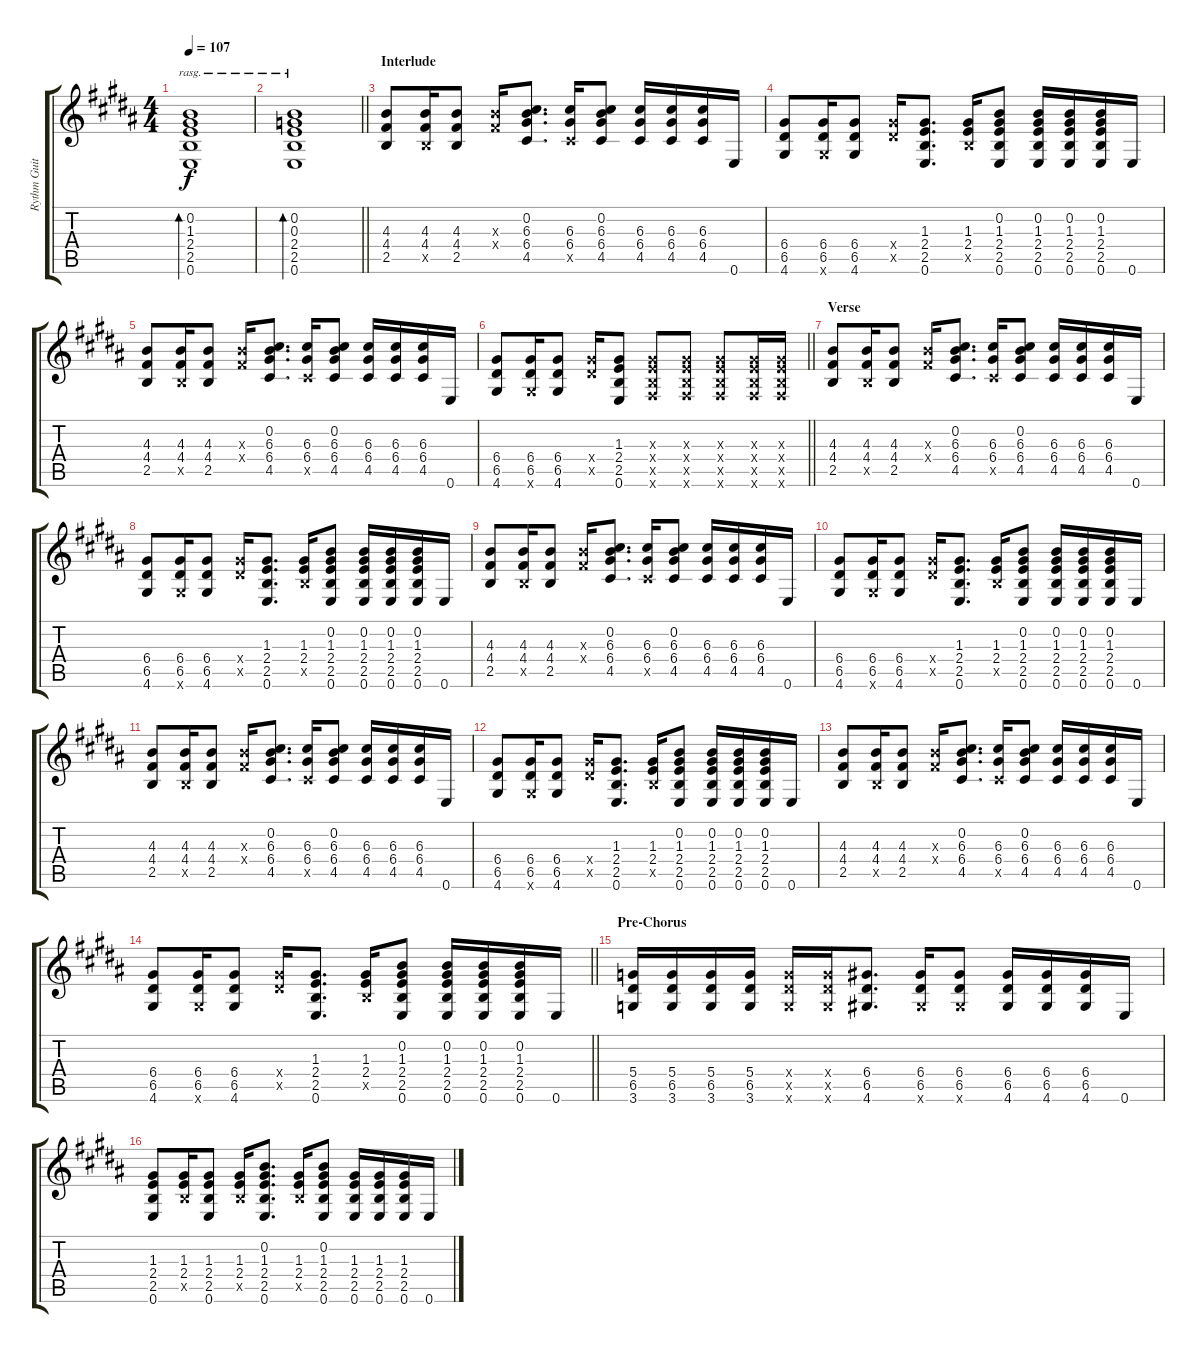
\track ("Rythm Guitar" "Rythm Guit") {instrument acousticguitarsteel}
\staff {score tabs}
\tuning (E4 B3 G3 D3 A2 E2) {hide}
\ts (4 4)
\tempo 107
\clef g2
\ks b
(0.2 1.3 2.4 2.5 0.6).1{bd 120 rasg ii dy f} |
\barLineRight lightlight
(0.2 0.3 2.4 2.5 0.6).1{bd 120 rasg ii} |
\section ("" "Interlude")
(4.3 4.4 2.5).8 (4.3 4.4 2.5{x}).16 (4.3 4.4 2.5).8 (4.3{x} 4.4{x}).16 (0.2 6.3 6.4 4.5).8{d} (6.3 6.4 4.5{x}).16 (0.2 6.3 6.4 4.5).8 (6.3 6.4 4.5).16 (6.3 6.4 4.5).16 (6.3 6.4 4.5).16 0.6.16 |
(6.4 6.5 4.6).8 (6.4 6.5 4.6{x}).16 (6.4 6.5 4.6).8 (6.4{x} 6.5{x}).16 (1.3 2.4 2.5 0.6).8{d} (1.3 2.4 2.5{x}).16 (0.2 1.3 2.4 2.5 0.6).8 (0.2 1.3 2.4 2.5 0.6).16 (0.2 1.3 2.4 2.5 0.6).16 (0.2 1.3 2.4 2.5 0.6).16 0.6.16 |
(4.3 4.4 2.5).8 (4.3 4.4 2.5{x}).16 (4.3 4.4 2.5).8 (4.3{x} 4.4{x}).16 (0.2 6.3 6.4 4.5).8{d} (6.3 6.4 4.5{x}).16 (0.2 6.3 6.4 4.5).8 (6.3 6.4 4.5).16 (6.3 6.4 4.5).16 (6.3 6.4 4.5).16 0.6.16 |
\barLineRight lightlight
(6.4 6.5 4.6).8 (6.4 6.5 4.6{x}).16 (6.4 6.5 4.6).8 (6.4{x} 6.5{x}).16 (1.3 2.4 2.5 0.6).8 (1.3{x} 2.4{x} 2.5{x} 2.6{x}).8 (1.3{x} 2.4{x} 2.5{x} 2.6{x}).8 (1.3{x} 2.4{x} 2.5{x} 2.6{x}).8 (1.3{x} 2.4{x} 2.5{x} 2.6{x}).16 (1.3{x} 2.4{x} 2.5{x} 2.6{x}).16 |
\section ("" "Verse")
(4.3 4.4 2.5).8 (4.3 4.4 2.5{x}).16 (4.3 4.4 2.5).8 (4.3{x} 4.4{x}).16 (0.2 6.3 6.4 4.5).8{d} (6.3 6.4 4.5{x}).16 (0.2 6.3 6.4 4.5).8 (6.3 6.4 4.5).16 (6.3 6.4 4.5).16 (6.3 6.4 4.5).16 0.6.16 |
(6.4 6.5 4.6).8 (6.4 6.5 4.6{x}).16 (6.4 6.5 4.6).8 (6.4{x} 6.5{x}).16 (1.3 2.4 2.5 0.6).8{d} (1.3 2.4 2.5{x}).16 (0.2 1.3 2.4 2.5 0.6).8 (0.2 1.3 2.4 2.5 0.6).16 (0.2 1.3 2.4 2.5 0.6).16 (0.2 1.3 2.4 2.5 0.6).16 0.6.16 |
(4.3 4.4 2.5).8 (4.3 4.4 2.5{x}).16 (4.3 4.4 2.5).8 (4.3{x} 4.4{x}).16 (0.2 6.3 6.4 4.5).8{d} (6.3 6.4 4.5{x}).16 (0.2 6.3 6.4 4.5).8 (6.3 6.4 4.5).16 (6.3 6.4 4.5).16 (6.3 6.4 4.5).16 0.6.16 |
(6.4 6.5 4.6).8 (6.4 6.5 4.6{x}).16 (6.4 6.5 4.6).8 (6.4{x} 6.5{x}).16 (1.3 2.4 2.5 0.6).8{d} (1.3 2.4 2.5{x}).16 (0.2 1.3 2.4 2.5 0.6).8 (0.2 1.3 2.4 2.5 0.6).16 (0.2 1.3 2.4 2.5 0.6).16 (0.2 1.3 2.4 2.5 0.6).16 0.6.16 |
(4.3 4.4 2.5).8 (4.3 4.4 2.5{x}).16 (4.3 4.4 2.5).8 (4.3{x} 4.4{x}).16 (0.2 6.3 6.4 4.5).8{d} (6.3 6.4 4.5{x}).16 (0.2 6.3 6.4 4.5).8 (6.3 6.4 4.5).16 (6.3 6.4 4.5).16 (6.3 6.4 4.5).16 0.6.16 |
(6.4 6.5 4.6).8 (6.4 6.5 4.6{x}).16 (6.4 6.5 4.6).8 (6.4{x} 6.5{x}).16 (1.3 2.4 2.5 0.6).8{d} (1.3 2.4 2.5{x}).16 (0.2 1.3 2.4 2.5 0.6).8 (0.2 1.3 2.4 2.5 0.6).16 (0.2 1.3 2.4 2.5 0.6).16 (0.2 1.3 2.4 2.5 0.6).16 0.6.16 |
(4.3 4.4 2.5).8 (4.3 4.4 2.5{x}).16 (4.3 4.4 2.5).8 (4.3{x} 4.4{x}).16 (0.2 6.3 6.4 4.5).8{d} (6.3 6.4 4.5{x}).16 (0.2 6.3 6.4 4.5).8 (6.3 6.4 4.5).16 (6.3 6.4 4.5).16 (6.3 6.4 4.5).16 0.6.16 |
\barLineRight lightlight
(6.4 6.5 4.6).8 (6.4 6.5 4.6{x}).16 (6.4 6.5 4.6).8 (6.4{x} 6.5{x}).16 (1.3 2.4 2.5 0.6).8{d} (1.3 2.4 2.5{x}).16 (0.2 1.3 2.4 2.5 0.6).8 (0.2 1.3 2.4 2.5 0.6).16 (0.2 1.3 2.4 2.5 0.6).16 (0.2 1.3 2.4 2.5 0.6).16 0.6.16 |
\section ("" "Pre-Chorus")
(5.4 6.5 3.6).16 (5.4 6.5 3.6).16 (5.4 6.5 3.6).16 (5.4 6.5 3.6).16 (5.4{x} 6.5{x} 3.6{x}).16 (5.4{x} 6.5{x} 3.6{x}).16 (6.4 6.5 4.6).8{d} (6.4 6.5 4.6{x}).16 (6.4 6.5 4.6{x}).8 (6.4 6.5 4.6).16 (6.4 6.5 4.6).16 (6.4 6.5 4.6).16 0.6.16 |
(1.3 2.4 2.5 0.6).8 (1.3 2.4 2.5{x}).16 (1.3 2.4 2.5 0.6).8 (1.3 2.4 2.5{x}).16 (0.2 1.3 2.4 2.5 0.6).8{d} (1.3 2.4 2.5{x}).16 (0.2 1.3 2.4 2.5 0.6).8 (1.3 2.4 2.5 0.6).16 (1.3 2.4 2.5 0.6).16 (1.3 2.4 2.5 0.6).16 0.6.16
